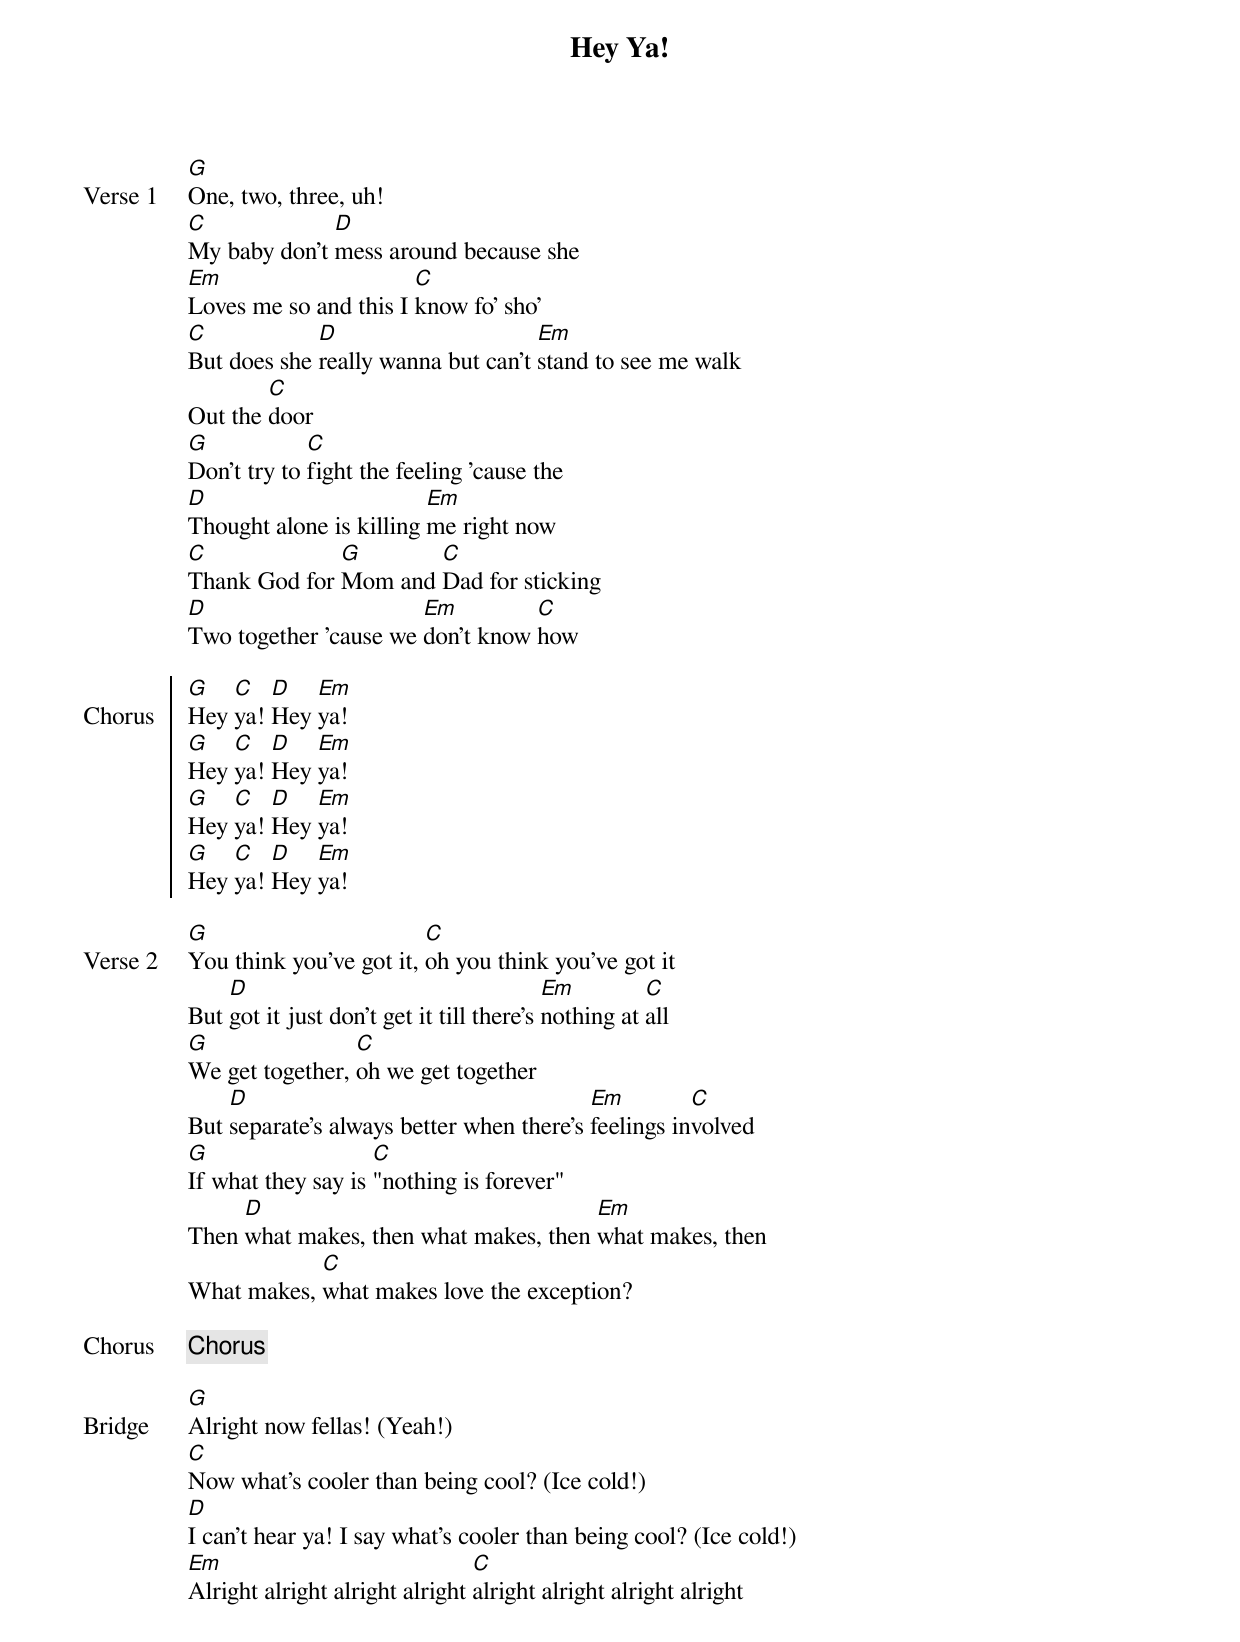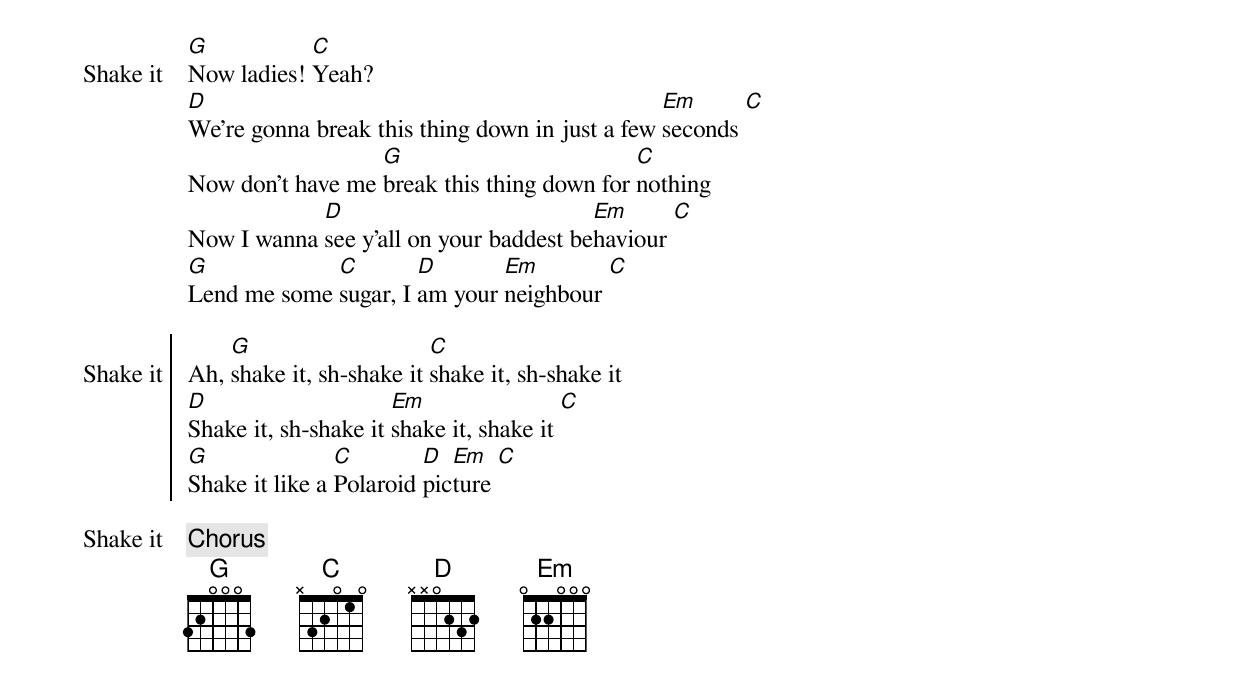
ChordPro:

{title: Hey Ya!}
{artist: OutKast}
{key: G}
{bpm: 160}
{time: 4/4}
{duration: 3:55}
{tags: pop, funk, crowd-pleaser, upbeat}
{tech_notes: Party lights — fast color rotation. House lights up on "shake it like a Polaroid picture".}

{start_of_verse: Verse 1}
[G]One, two, three, uh!
[C]My baby don't [D]mess around because she
[Em]Loves me so and this I [C]know fo' sho'
[C]But does she [D]really wanna but can't [Em]stand to see me walk
Out the [C]door
[G]Don't try to [C]fight the feeling 'cause the
[D]Thought alone is killing [Em]me right now
[C]Thank God for [G]Mom and [C]Dad for sticking
[D]Two together 'cause we [Em]don't know [C]how
{end_of_verse}

{start_of_chorus: Chorus}
[G]Hey [C]ya! [D]Hey [Em]ya!
[G]Hey [C]ya! [D]Hey [Em]ya!
[G]Hey [C]ya! [D]Hey [Em]ya!
[G]Hey [C]ya! [D]Hey [Em]ya!
{end_of_chorus}

{start_of_verse: Verse 2}
[G]You think you've got it, [C]oh you think you've got it
But [D]got it just don't get it till there's [Em]nothing at [C]all
[G]We get together, [C]oh we get together
But [D]separate's always better when there's [Em]feelings in[C]volved
[G]If what they say is [C]"nothing is forever"
Then [D]what makes, then what makes, then [Em]what makes, then
What makes, [C]what makes love the exception?
{end_of_verse}

{chorus}

{start_of_bridge: Bridge}
[G]Alright now fellas! (Yeah!)
[C]Now what's cooler than being cool? (Ice cold!)
[D]I can't hear ya! I say what's cooler than being cool? (Ice cold!)
[Em]Alright alright alright alright [C]alright alright alright alright
{end_of_bridge}

{start_of_verse: Shake it}
[G]Now ladies! [C]Yeah?
[D]We're gonna break this thing down in just a few [Em]seconds [C]
Now don't have me [G]break this thing down for [C]nothing
Now I wanna [D]see y'all on your baddest be[Em]haviour [C]
[G]Lend me some [C]sugar, I [D]am your [Em]neighbour [C]
{end_of_verse}

{start_of_chorus: Shake it}
Ah, [G]shake it, sh-shake it [C]shake it, sh-shake it
[D]Shake it, sh-shake it [Em]shake it, shake it [C]
[G]Shake it like a [C]Polaroid [D]pic[Em]ture [C]
{end_of_chorus}

{chorus}
